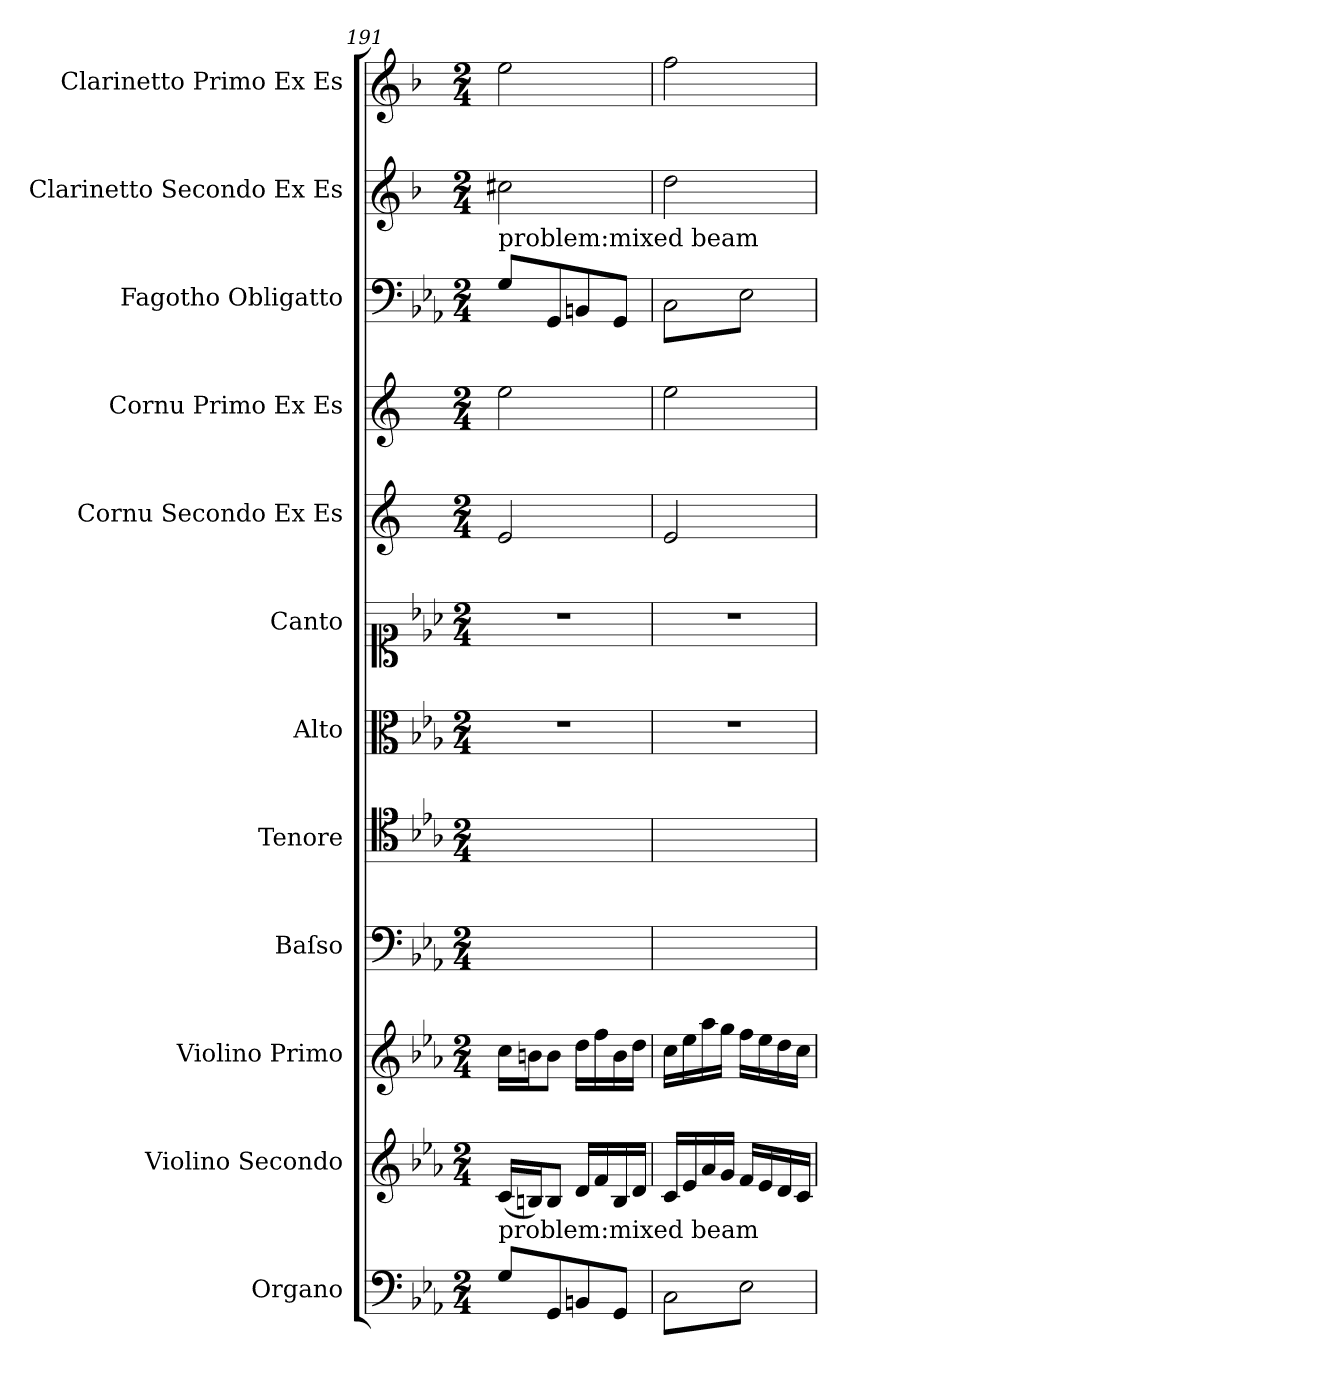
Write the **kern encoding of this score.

**kern	**kern	**kern	**kern	**kern	**kern	**kern	**kern	**kern	**kern	**kern	**kern
*part12	*part11	*part10	*part9	*part8	*part7	*part6	*part5	*part4	*part3	*part2	*part1
*staff12	*staff11	*staff10	*staff9	*staff8	*staff7	*staff6	*staff5	*staff4	*staff3	*staff2	*staff1
*I"Organo	*I"Violino Secondo	*I"Violino Primo	*I"Baſso	*I"Tenore	*I"Alto	*I"Canto	*I"Cornu Secondo Ex Es	*I"Cornu Primo Ex Es	*I"Fagotho Obligatto	*I"Clarinetto Secondo Ex Es	*I"Clarinetto Primo Ex Es
*I'Org	*	*I'Vno I	*I'B.	*I'T.	*I'A.	*I'C.	*	*I'Cor I	*I'Fag.	*	*I'Cor I
*clefF4	*clefG2	*clefG2	*clefF4	*clefC4	*clefC3	*clefC1	*clefG2	*clefG2	*clefF4	*clefG2	*clefG2
*	*	*	*	*	*	*	*ITrd5c9	*ITrd5c9	*	*ITrd1c2	*ITrd1c2
*k[b-e-a-]	*k[b-e-a-]	*k[b-e-a-]	*k[b-e-a-]	*k[b-e-a-]	*k[b-e-a-]	*k[b-e-a-]	*k[b-e-a-]	*k[b-e-a-]	*k[b-e-a-]	*k[b-e-a-]	*k[b-e-a-]
*c:	*c:	*c:	*c:	*c:	*c:	*c:	*c:	*c:	*c:	*c:	*c:
*M2/4	*M2/4	*M2/4	*M2/4	*M2/4	*M2/4	*M2/4	*M2/4	*M2/4	*M2/4	*M2/4	*M2/4
=191	=191	=191	=191	=191	=191	=191	=191	=191	=191	=191	=191
!	!	!	!	!	!	!	!	!	!LO:TX:a:t=problem&colon;mixed beam	!	!
!LO:TX:a:t=problem&colon;mixed beam	!	!	!	!	!	!	!	!	!	!	!
8G/L	(16c/LL	16cc\LL	2ryy	2ryy	2r	2r	2G/	2g\	8G/L	2bn\	2dd\
.	16Bn/J)	16bn\J	.	.	.	.	.	.	.	.	.
8GG/	8B/J	8b\J	.	.	.	.	.	.	8GG/	.	.
8BBn/	16d/LL	16dd\LL	.	.	.	.	.	.	8BBn/	.	.
.	16f/	16ff\	.	.	.	.	.	.	.	.	.
8GG/J	16B/	16b\	.	.	.	.	.	.	8GG/J	.	.
.	16d/JJ	16dd\JJ	.	.	.	.	.	.	.	.	.
=192	=192	=192	=192	=192	=192	=192	=192	=192	=192	=192	=192
*tremolo	*	*	*	*	*	*	*	*	*	*	*
*	*	*	*	*	*	*	*	*	*tremolo	*	*
8C\L	16c/LL	16cc\LL	2ryy	2ryy	2r	2r	2G/	2g\	8C\L	2cc\	2ee-\
.	16e-/	16ee-\	.	.	.	.	.	.	.	.	.
8E-\	16a-/	16aa-\	.	.	.	.	.	.	8E-\	.	.
.	16g/JJ	16gg\JJ	.	.	.	.	.	.	.	.	.
8C\	16f/LL	16ff\LL	.	.	.	.	.	.	8C\	.	.
.	16e-/	16ee-\	.	.	.	.	.	.	.	.	.
8E-\J	16d/	16dd\	.	.	.	.	.	.	8E-\J	.	.
*	*	*	*	*	*	*	*	*	*Xtremolo	*	*
*Xtremolo	*	*	*	*	*	*	*	*	*	*	*
.	16c/JJ	16cc\JJ	.	.	.	.	.	.	.	.	.
.	.	.	.	.	.	.	.	.	.	.	.
.	.	.	.	.	.	.	.	.	.	.	.
=	=	=	=	=	=	=	=	=	=	=	=
*-	*-	*-	*-	*-	*-	*-	*-	*-	*-	*-	*-
